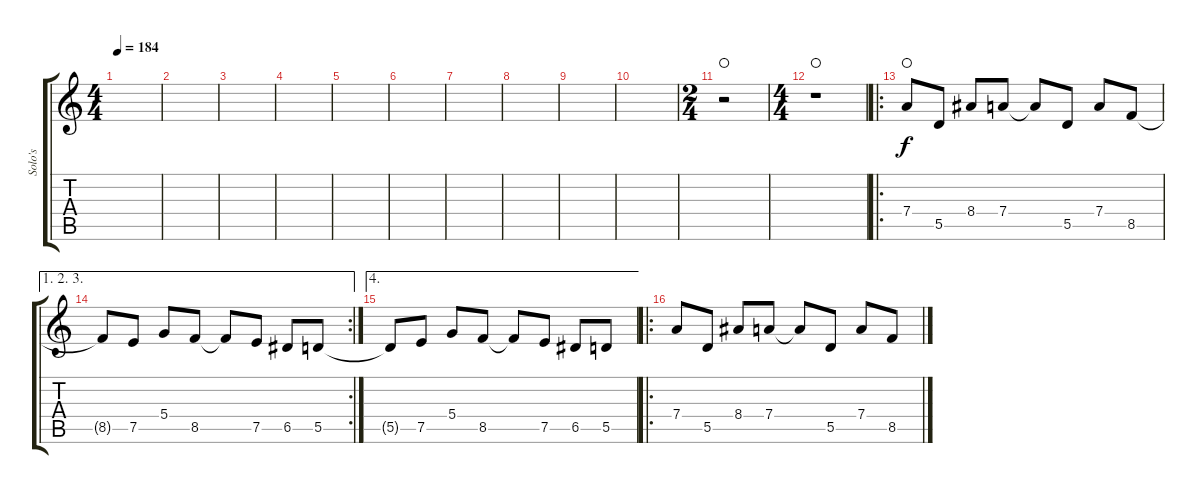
\track ("Solo's" "Solo's") {instrument distortionguitar}
\staff {score tabs}
\tuning (E4 B3 G3 D3 A2 D2) {hide}
\ts (4 4)
\tempo 184
\clef g2
\ks c
|
|
|
|
|
|
|
|
|
|
\ts (2 4)
r.2{waho} |
\ts (4 4)
r.1{waho} |
\ro
7.4.8{waho} 5.5.8 8.4.8 7.4.8 7.4{t}.8 5.5.8 7.4.8 8.5.8 |
\ae (1 2 3)
\rc 2
8.5{t}.8 7.5.8 5.4.8 8.5.8 8.5{t}.8 7.5.8 6.5.8 5.5.8 |
\ae 4
5.5{t}.8 7.5.8 5.4.8 8.5.8 8.5{t}.8 7.5.8 6.5.8 5.5.8 |
\ro
7.4.8 5.5.8 8.4.8 7.4.8 7.4{t}.8 5.5.8 7.4.8 8.5.8
